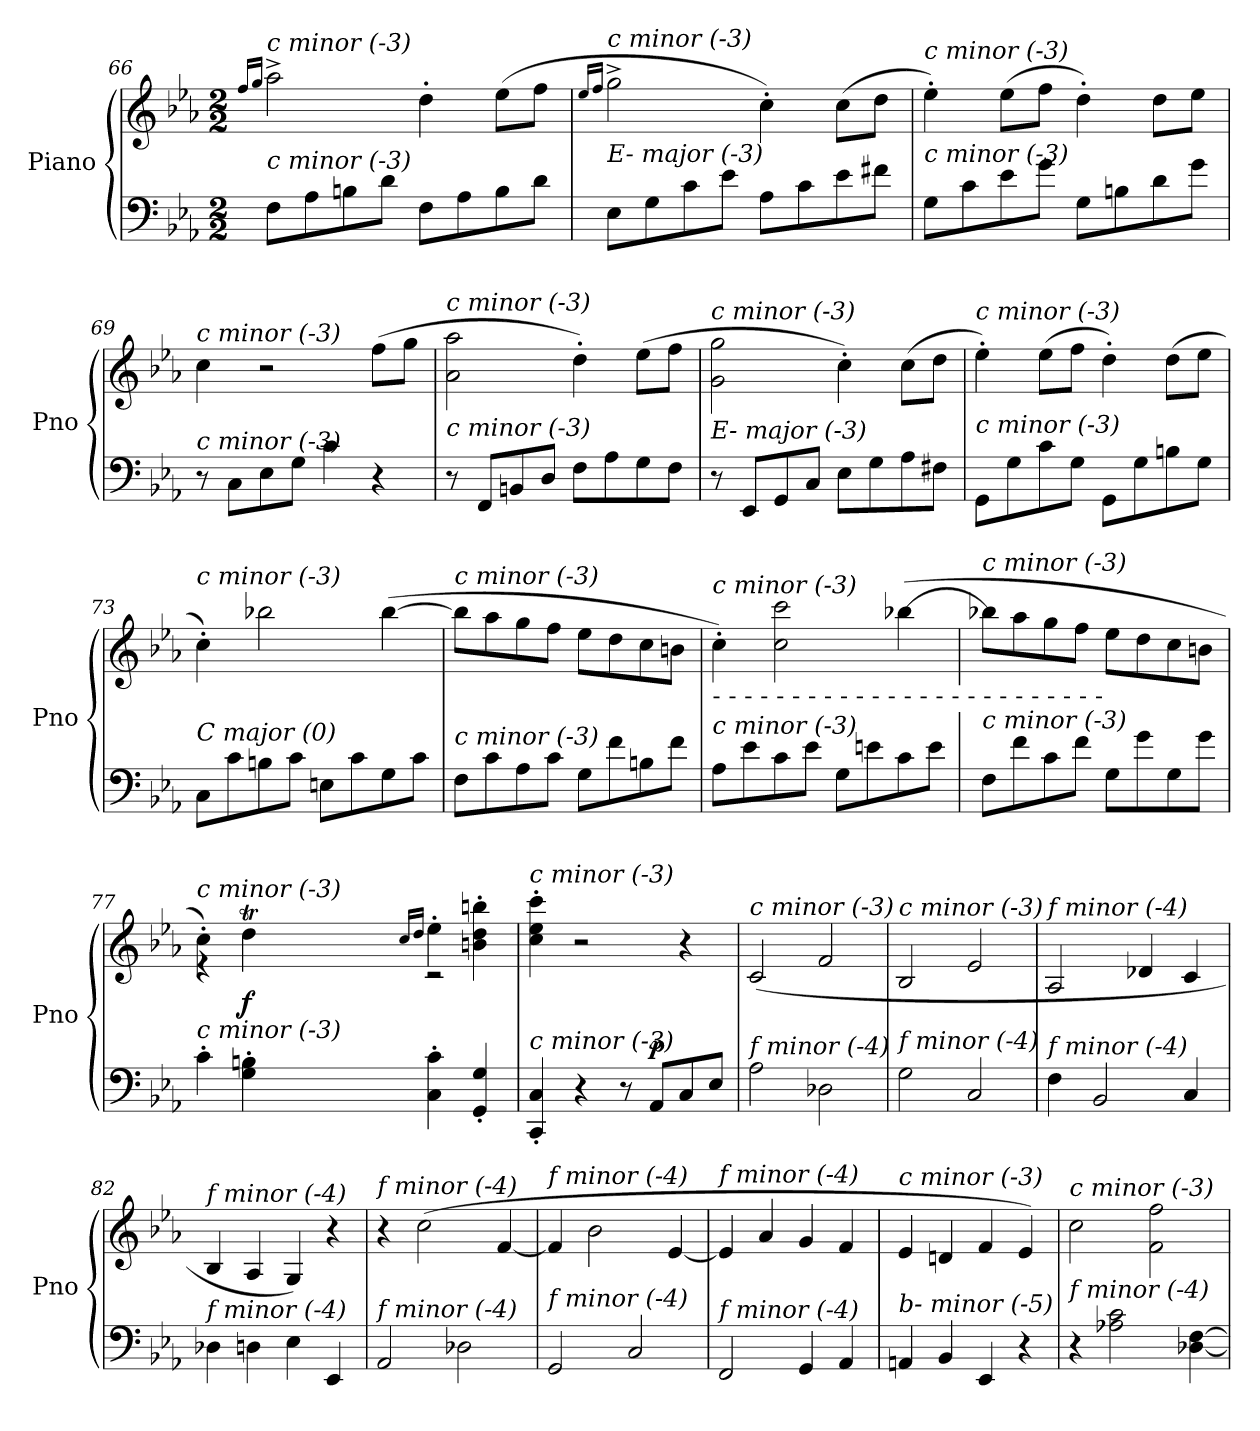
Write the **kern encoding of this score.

**kern	**kern	**dynam
*part1	*part1	*part1
*staff2	*staff1	*staff1/2
*I"Piano	*	*
*I'Pno	*	*
!!LO:LB:g=z
*clefF4	*clefG2	*
*k[b-e-a-]	*k[b-e-a-]	*
*M2/2	*M2/2	*
=66	=66	=66
.	16qff/LL	.
.	16qgg/JJ	.
!	!LO:TX:i:t=c minor (-3)	!
!LO:TX:i:t=c minor (-3)	!	!
8F\L	2aa-^\	.
8A-\	.	.
8Bn\	.	.
8d\J	.	.
8F\L	4dd'\	.
8A-\	.	.
8B\	(>8ee-\L	.
8d\J	8ff\J	.
=67	=67	=67
.	16qee-/LL	.
.	16qff/JJ	.
!	!LO:TX:i:t=c minor (-3)	!
!LO:TX:i:t=E- major (-3)	!	!
8E-\L	2gg^\	.
8G\	.	.
8c\	.	.
8e-\J	.	.
8A-\L	4cc'\)	.
8c\	.	.
8e-\	(>8cc\L	.
8f#X\J	8dd\J	.
=68	=68	=68
!	!LO:TX:i:t=c minor (-3)	!
!LO:TX:i:t=c minor (-3)	!	!
8G\L	4ee-'\)	.
8c\	.	.
8e-\	(>8ee-\L	.
8g\J	8ff\J	.
8G\L	4dd'\)	.
8Bn\	.	.
8d\	8dd\L	.
8g\J	8ee-\J	.
=69	=69	=69
!	!LO:TX:i:t=c minor (-3)	!
!LO:TX:i:t=c minor (-3)	!	!
8r	(4cc\	.
8C\L	.	.
8E-\	2r	.
8G\J	.	.
4c\	.	.
4r	(>8ff\L	.
.	8gg\J	.
!!LO:LB:g=z
=70	=70	=70
!	!LO:TX:i:t=c minor (-3)	!
!LO:TX:i:t=c minor (-3)	!	!
8r	2a-\ 2aa-\	.
8FF/L	.	.
8BBn/	.	.
8D/J	.	.
8F\L	4dd'\)	.
8A-\	.	.
8G\	(>8ee-\L	.
8F\J	8ff\J	.
=71	=71	=71
!	!LO:TX:i:t=c minor (-3)	!
!LO:TX:i:t=E- major (-3)	!	!
8r	2g\ 2gg\	.
8EE-/L	.	.
8GG/	.	.
8C/J	.	.
8E-\L	4cc'\)	.
8G\	.	.
8A-\	(>8cc\L	.
8F#X\J	8dd\J	.
=72	=72	=72
!	!LO:TX:i:t=c minor (-3)	!
!LO:TX:i:t=c minor (-3)	!	!
8GG\L	4ee-'\)	.
8G\	.	.
8c\	(>8ee-\L	.
8G\J	8ff\J	.
8GG\L	4dd'\)	.
8G\	.	.
8Bn\	(>8dd\L	.
8G\J	8ee-\J	.
=73	=73	=73
!	!LO:TX:i:t=c minor (-3)	!
!LO:TX:i:t=C major (0)	!	!
!	!	!LO:DY:b
8C\L	4cc'\)	other-dynamics
8c\	.	.
8Bn\	2bb-X\	.
8c\J	.	.
8En\L	.	.
8c\	.	.
8G\	(>[4bb-\	.
8c\J	.	.
!!LO:PB:g=z
=74	=74	=74
!	!LO:TX:i:t=c minor (-3)	!
!LO:TX:i:t=c minor (-3)	!	!
8F\L	8bb-\L]	.
8c\	8aa-\	.
8A-\	8gg\	.
8c\J	8ff\J	.
8G\L	8ee-\L	.
8f\	8dd\	.
8Bn\	8cc\	.
8f\J	8bn\J	.
=75	=75	=75
!	!LO:TX:b:t=-  -  -  -  -  -  -  -  -  -  -  -  -  -  -  -  -  -  -  -  -  -  -  -  -	!
!	!LO:TX:i:t=c minor (-3)	!
!LO:TX:i:t=c minor (-3)	!	!
8A-\L	4cc'\)	.
8e-\	.	.
8c\	2cc\ 2ccc\	.
8e-\J	.	.
8G\L	.	.
8en\	.	.
8c\	(>[4bb-X\	.
8e\J	.	.
=76	=76	=76
!	!LO:TX:i:t=c minor (-3)	!
!LO:TX:i:t=c minor (-3)	!	!
8F\L	8bb-X\L]	.
8f\	8aa-\	.
8c\	8gg\	.
8f\J	8ff\J	.
8G\L	8ee-\L	.
8g\	8dd\	.
8G\	8cc\	.
8g\J	8bn\J	.
=77	=77	=77
*	*^	*
!	!LO:TX:i:t=c minor (-3)	!	!
!LO:TX:i:t=c minor (-3)	!	!	!
4c'\	4cc'\)	4r	.
!	!	!	!LO:DY:b
4G\' 4Bn\'	4ddt\	32ee-LLLyy	f
.	.	32ddyy	.
.	.	32ee-yy	.
.	.	32ddyy	.
.	.	32ee-yy	.
.	.	32ddyy	.
.	.	32ccyy	.
.	.	32ddJJJyy	.
.	16qcc/LL	.	.
.	16qdd/JJ	.	.
4C\' 4c\'	4ee-'\	2r	.
4GG/' 4G/'	4bn\' 4dd\' 4bbn\'	.	.
*	*v	*v	*
!!LO:LB:g=z
=78	=78	=78
!	!LO:TX:i:t=c minor (-3)	!
!LO:TX:i:t=c minor (-3)	!	!
4CC/' 4C/'	4cc\' 4ee-\' 4ccc\'	.
4r	2r	.
8r	.	.
!	!	!LO:DY:a=2
8AA-/L	.	p
8C/	4r	.
8E-/J	.	.
=79	=79	=79
!	!LO:TX:i:t=c minor (-3)	!
!LO:TX:i:t=f minor (-4)	!	!
2A-\	(>2c/	.
2D-X\	2f/	.
=80	=80	=80
!	!LO:TX:i:t=c minor (-3)	!
!LO:TX:i:t=f minor (-4)	!	!
2G\	2B-/	.
2C/	2e-/	.
=81	=81	=81
!	!LO:TX:i:t=f minor (-4)	!
!LO:TX:i:t=f minor (-4)	!	!
4F\	2A-/	.
2BB-/	.	.
.	4d-X/	.
4C/	4c/	.
=82	=82	=82
!	!LO:TX:i:t=f minor (-4)	!
!LO:TX:i:t=f minor (-4)	!	!
4D-X\	4B-/	.
4Dn\	4A-/	.
4E-\	4G/)	.
4EE-/	4r	.
=83	=83	=83
!	!LO:TX:i:t=f minor (-4)	!
!LO:TX:i:t=f minor (-4)	!	!
2AA-/	4r	.
.	(>2cc\	.
2D-X\	.	.
.	[4f/	.
=84	=84	=84
!	!LO:TX:i:t=f minor (-4)	!
!LO:TX:i:t=f minor (-4)	!	!
2GG/	4f/]	.
.	2b-\	.
2C/	.	.
.	[4e-/	.
=85	=85	=85
!	!LO:TX:i:t=f minor (-4)	!
!LO:TX:i:t=f minor (-4)	!	!
2FF/	4e-/]	.
.	4a-/	.
4GG/	4g/	.
4AA-/	4f/	.
=86	=86	=86
!	!LO:TX:i:t=c minor (-3)	!
!LO:TX:i:t=b- minor (-5)	!	!
4AAn/	4e-/	.
4BB-/	4dn/	.
4EE-/	4f/	.
4r	4e-/)	.
!!LO:LB:g=z
=87	=87	=87
!	!LO:TX:i:t=c minor (-3)	!
!LO:TX:i:t=f minor (-4)	!	!
4r	2cc\	.
2A-X\ 2c\	.	.
.	2f\ 2ff\	.
[4D-X\ [4F\	.	.
=	=	=
*-	*-	*-
